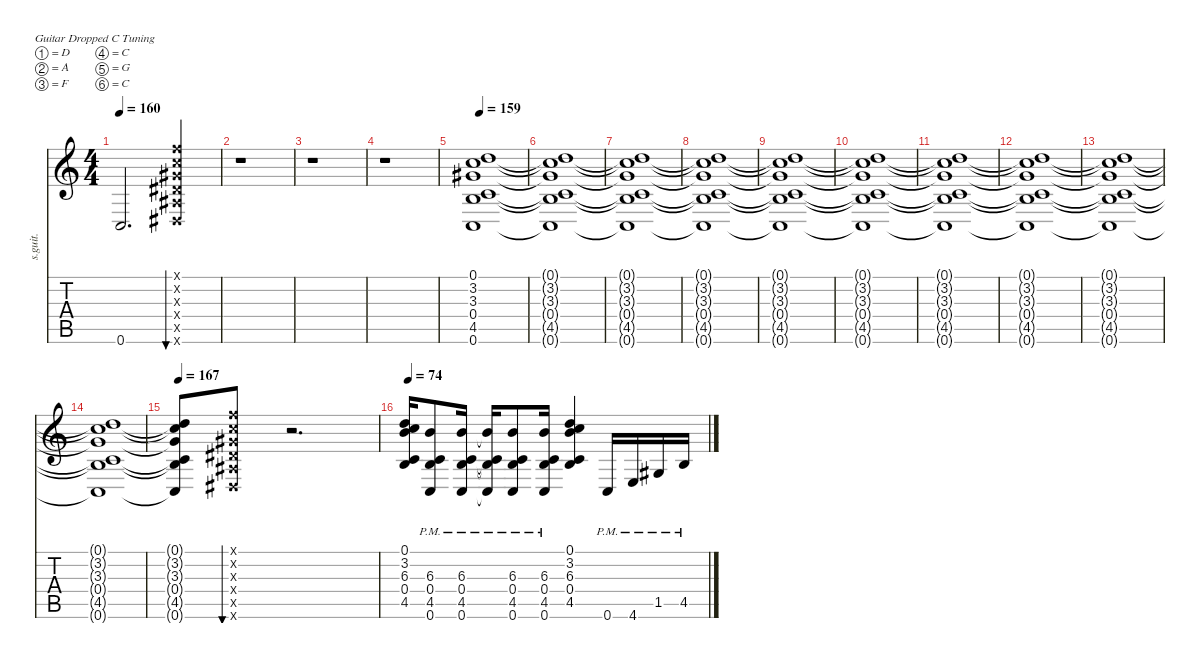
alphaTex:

\defaultSystemsLayout 4
\hideDynamics
\bracketExtendMode nobrackets
\track ("Rhythm 2" "s.guit.") {instrument distortionguitar}
\staff {score tabs}
\tuning (D4 A3 F3 C3 G2 C2)
\ts (4 4)
\tempo 160
\clef g2
\ks c
0.6.2{d lyrics (0 "") lyrics (1 "") lyrics (2 "") lyrics (3 "") lyrics (4 "") dy mf} (3.4{x acc #} 3.5{x acc #} 3.6{x acc #} 3.1{x} 3.2{x} 3.3{x acc #}).4{bu 30 lyrics (0 "") lyrics (1 "") lyrics (2 "") lyrics (3 "") lyrics (4 "")} |
r.1 |
r.1 |
r.1 |
\tempo 159
(0.1 3.2 3.3{acc #} 0.4 4.5 0.6).1{lyrics (0 "") lyrics (1 "") lyrics (2 "") lyrics (3 "") lyrics (4 "")} |
(0.1{t} 3.2{t} 3.3{t acc #} 0.4{t} 4.5{t} 0.6{t}).1{lyrics (0 "") lyrics (1 "") lyrics (2 "") lyrics (3 "") lyrics (4 "")} |
(0.1{t} 3.2{t} 3.3{t acc #} 0.4{t} 4.5{t} 0.6{t}).1{lyrics (0 "") lyrics (1 "") lyrics (2 "") lyrics (3 "") lyrics (4 "")} |
(0.1{t} 3.2{t} 3.3{t acc #} 0.4{t} 4.5{t} 0.6{t}).1{lyrics (0 "") lyrics (1 "") lyrics (2 "") lyrics (3 "") lyrics (4 "")} |
(0.1{t} 3.2{t} 3.3{t acc #} 0.4{t} 4.5{t} 0.6{t}).1{lyrics (0 "") lyrics (1 "") lyrics (2 "") lyrics (3 "") lyrics (4 "")} |
(0.1{t} 3.2{t} 3.3{t acc #} 0.4{t} 4.5{t} 0.6{t}).1{lyrics (0 "") lyrics (1 "") lyrics (2 "") lyrics (3 "") lyrics (4 "")} |
(0.1{t} 3.2{t} 3.3{t acc #} 0.4{t} 4.5{t} 0.6{t}).1{lyrics (0 "") lyrics (1 "") lyrics (2 "") lyrics (3 "") lyrics (4 "")} |
(0.1{t} 3.2{t} 3.3{t acc #} 0.4{t} 4.5{t} 0.6{t}).1{lyrics (0 "") lyrics (1 "") lyrics (2 "") lyrics (3 "") lyrics (4 "")} |
(0.1{t} 3.2{t} 3.3{t acc #} 0.4{t} 4.5{t} 0.6{t}).1{lyrics (0 "") lyrics (1 "") lyrics (2 "") lyrics (3 "") lyrics (4 "")} |
(0.1{t} 3.2{t} 3.3{t acc #} 0.4{t} 4.5{t} 0.6{t}).1{lyrics (0 "") lyrics (1 "") lyrics (2 "") lyrics (3 "") lyrics (4 "")} |
\tempo 167
(0.1{t} 3.2{t} 3.3{t acc #} 0.4{t} 4.5{t} 0.6{t}).8{lyrics (0 "") lyrics (1 "") lyrics (2 "") lyrics (3 "") lyrics (4 "")} (3.4{x acc #} 3.5{x acc #} 3.6{x acc #} 3.1{x} 3.2{x} 3.3{x acc #}).8{bu 30 lyrics (0 "") lyrics (1 "") lyrics (2 "") lyrics (3 "") lyrics (4 "")} r.2{d} |
\tempo 74
(0.1 3.2 6.3 0.4 4.5).16{lyrics (0 "") lyrics (1 "") lyrics (2 "") lyrics (3 "") lyrics (4 "")} (0.4{pm} 4.5{pm} 0.6{pm} 6.3{pm}).8{lyrics (0 "") lyrics (1 "") lyrics (2 "") lyrics (3 "") lyrics (4 "")} (0.4{pm} 4.5{pm} 0.6{pm} 6.3{pm}).16{lyrics (0 "") lyrics (1 "") lyrics (2 "") lyrics (3 "") lyrics (4 "")} (0.4{pm t} 4.5{pm t} 0.6{pm t} 6.3{pm t}).16{lyrics (0 "") lyrics (1 "") lyrics (2 "") lyrics (3 "") lyrics (4 "")} (0.4{pm} 4.5{pm} 0.6{pm} 6.3{pm}).8{lyrics (0 "") lyrics (1 "") lyrics (2 "") lyrics (3 "") lyrics (4 "")} (0.4{pm} 4.5{pm} 0.6{pm} 6.3{pm}).16{lyrics (0 "") lyrics (1 "") lyrics (2 "") lyrics (3 "") lyrics (4 "")} (0.1 3.2 6.3 0.4 4.5).4{lyrics (0 "") lyrics (1 "") lyrics (2 "") lyrics (3 "") lyrics (4 "")} 0.6{pm}.16{lyrics (0 "") lyrics (1 "") lyrics (2 "") lyrics (3 "") lyrics (4 "")} 4.6{pm}.16{lyrics (0 "") lyrics (1 "") lyrics (2 "") lyrics (3 "") lyrics (4 "")} 1.5{pm acc #}.16{lyrics (0 "") lyrics (1 "") lyrics (2 "") lyrics (3 "") lyrics (4 "")} 4.5{pm}.16{lyrics (0 "") lyrics (1 "") lyrics (2 "") lyrics (3 "") lyrics (4 "")}
